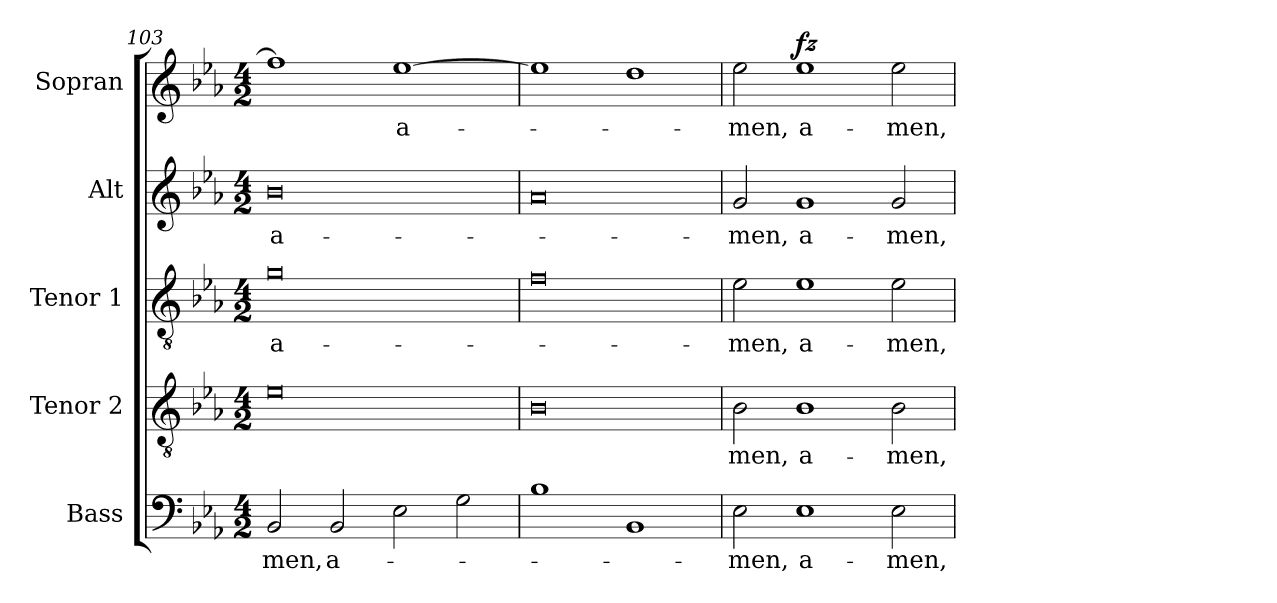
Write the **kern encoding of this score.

**kern	**text	**kern	**text	**kern	**text	**kern	**text	**kern	**text	**dynam
*part5	*part5	*part4	*part4	*part3	*part3	*part2	*part2	*part1	*part1	*part1
*staff5	*staff5	*staff4	*staff4	*staff3	*staff3	*staff2	*staff2	*staff1	*staff1	*staff1
*I"Bass	*	*I"Tenor 2	*	*I"Tenor 1	*	*I"Alt	*	*I"Sopran	*	*
*I'B.	*	*I'T. 2	*	*I'T. 1	*	*I'A.	*	*I'S.	*	*
*clefF4	*	*clefGv2	*	*clefGv2	*	*clefG2	*	*clefG2	*	*
*k[b-e-a-]	*	*k[b-e-a-]	*	*k[b-e-a-]	*	*k[b-e-a-]	*	*k[b-e-a-]	*	*
*E-:	*	*E-:	*	*E-:	*	*E-:	*	*E-:	*	*
*M4/2	*	*M4/2	*	*M4/2	*	*M4/2	*	*M4/2	*	*
=103	=103	=103	=103	=103	=103	=103	=103	=103	=103	=103
!	!LO:LY:b	!	!	!	!LO:LY:b	!	!LO:LY:b	!	!	!
2BB-/	-men,	0e-	.	0g	a-	0b-	a-	1ff]	.	.
!	!LO:LY:b	!	!	!	!	!	!	!	!	!
2BB-/	a-	.	.	.	.	.	.	.	.	.
!	!	!	!	!	!	!	!	!	!LO:LY:b	!
2E-\	.	.	.	.	.	.	.	[1ee-	a-	.
2G\	.	.	.	.	.	.	.	.	.	.
!!LO:LB:g=z
=104	=104	=104	=104	=104	=104	=104	=104	=104	=104	=104
1B-	.	0B-	.	0f	.	0a-	.	1ee-]	.	.
1BB-	.	.	.	.	.	.	.	1dd	.	.
=105	=105	=105	=105	=105	=105	=105	=105	=105	=105	=105
!	!LO:LY:b	!	!LO:LY:b	!	!LO:LY:b	!	!LO:LY:b	!	!LO:LY:b	!
2E-\	-men,	2B-\	-men,	2e-\	-men,	2g/	-men,	2ee-\	-men,	.
!	!LO:LY:b	!	!LO:LY:b	!	!LO:LY:b	!	!LO:LY:b	!	!LO:LY:b	!LO:DY:a
1E-	a-	1B-	a-	1e-	a-	1g	a-	1ee-	a-	fz
!	!LO:LY:b	!	!LO:LY:b	!	!LO:LY:b	!	!LO:LY:b	!	!LO:LY:b	!
2E-\	-men,	2B-\	-men,	2e-\	-men,	2g/	-men,	2ee-\	-men,	.
=	=	=	=	=	=	=	=	=	=	=
*-	*-	*-	*-	*-	*-	*-	*-	*-	*-	*-
